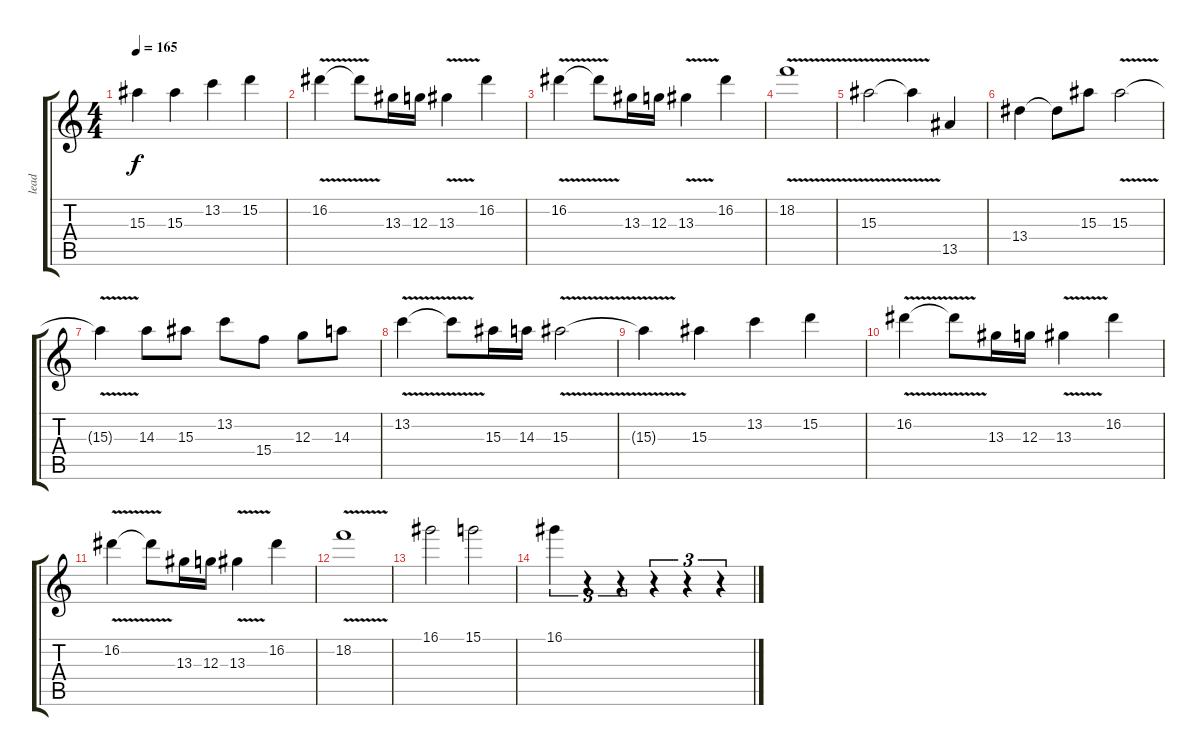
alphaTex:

\track ("lead" "lead") {instrument distortionguitar}
\staff {score tabs}
\tuning (E4 B3 G3 D3 A2 E2) {hide}
\ts (4 4)
\tempo 165
\clef g2
\ks c
15.3{t}.4{dy f} 15.3.4 13.2.4 15.2.4 |
16.2{v}.4 16.2{t}.8 13.3.16 12.3.16 13.3{v}.4 16.2.4 |
16.2{v}.4 16.2{t}.8 13.3.16 12.3.16 13.3{v}.4 16.2.4 |
18.2{v}.1 |
15.3{v}.2 15.3{t}.4 13.5.4 |
13.4.4 13.4{t}.8 15.3.8 15.3{v}.2 |
15.3{t}.4 14.3.8 15.3.8 13.2.8 15.4.8 12.3.8 14.3.8 |
13.2{v}.4 13.2{t}.8 15.3.16 14.3.16 15.3{v}.2 |
15.3{t}.4 15.3.4 13.2.4 15.2.4 |
16.2{v}.4 16.2{t}.8 13.3.16 12.3.16 13.3{v}.4 16.2.4 |
16.2{v}.4 16.2{t}.8 13.3.16 12.3.16 13.3{v}.4 16.2.4 |
18.2{v}.1 |
16.1.2 15.1.2 |
16.1.4{tu (3 2)} r.4{tu (3 2)} r.4{tu (3 2)} r.4{tu (3 2)} r.4{tu (3 2)} r.4{tu (3 2)}
